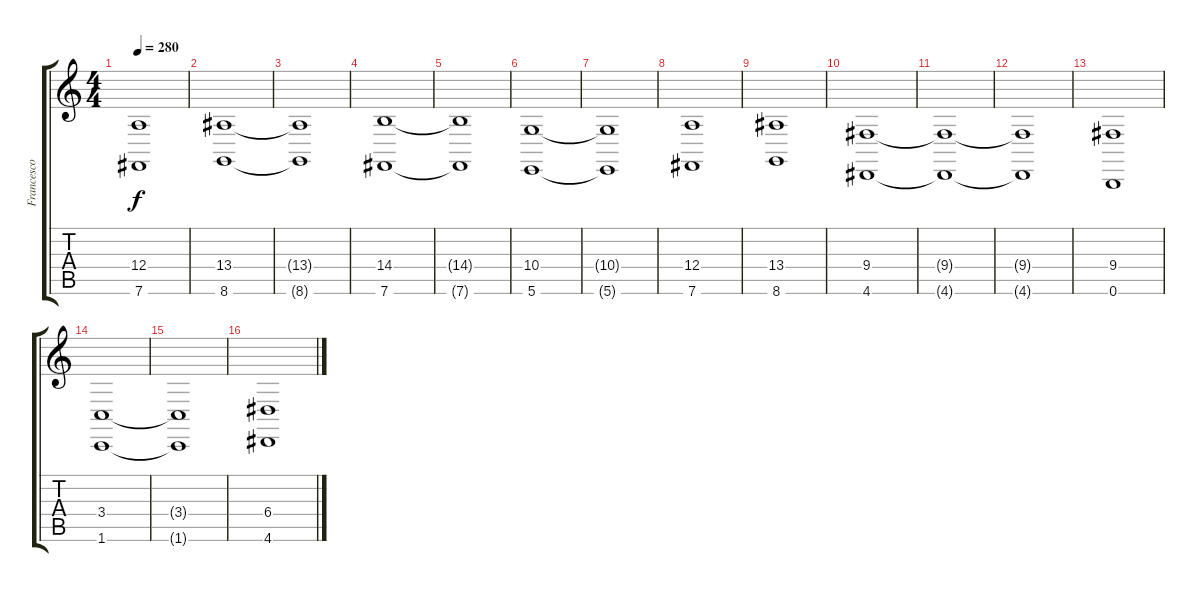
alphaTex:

\track ("Francesco Paoli" "Francesco ") {instrument stringensemble1}
\staff {score tabs}
\tuning (B3 Gb3 D3 A2 E2 B1) {hide}
\ts (4 4)
\tempo 280
\clef g2
\ks c
(12.4 7.6).1{dy f} |
(13.4 8.6).1 |
(13.4{t} 8.6{t}).1 |
(14.4 7.6).1 |
(14.4{t} 7.6{t}).1 |
(10.4 5.6).1 |
(10.4{t} 5.6{t}).1 |
(12.4 7.6).1 |
(13.4 8.6).1 |
(9.4 4.6).1 |
(9.4{t} 4.6{t}).1 |
(9.4{t} 4.6{t}).1 |
(9.4 0.6).1 |
(3.4 1.6).1 |
(3.4{t} 1.6{t}).1 |
(6.4 4.6).1
